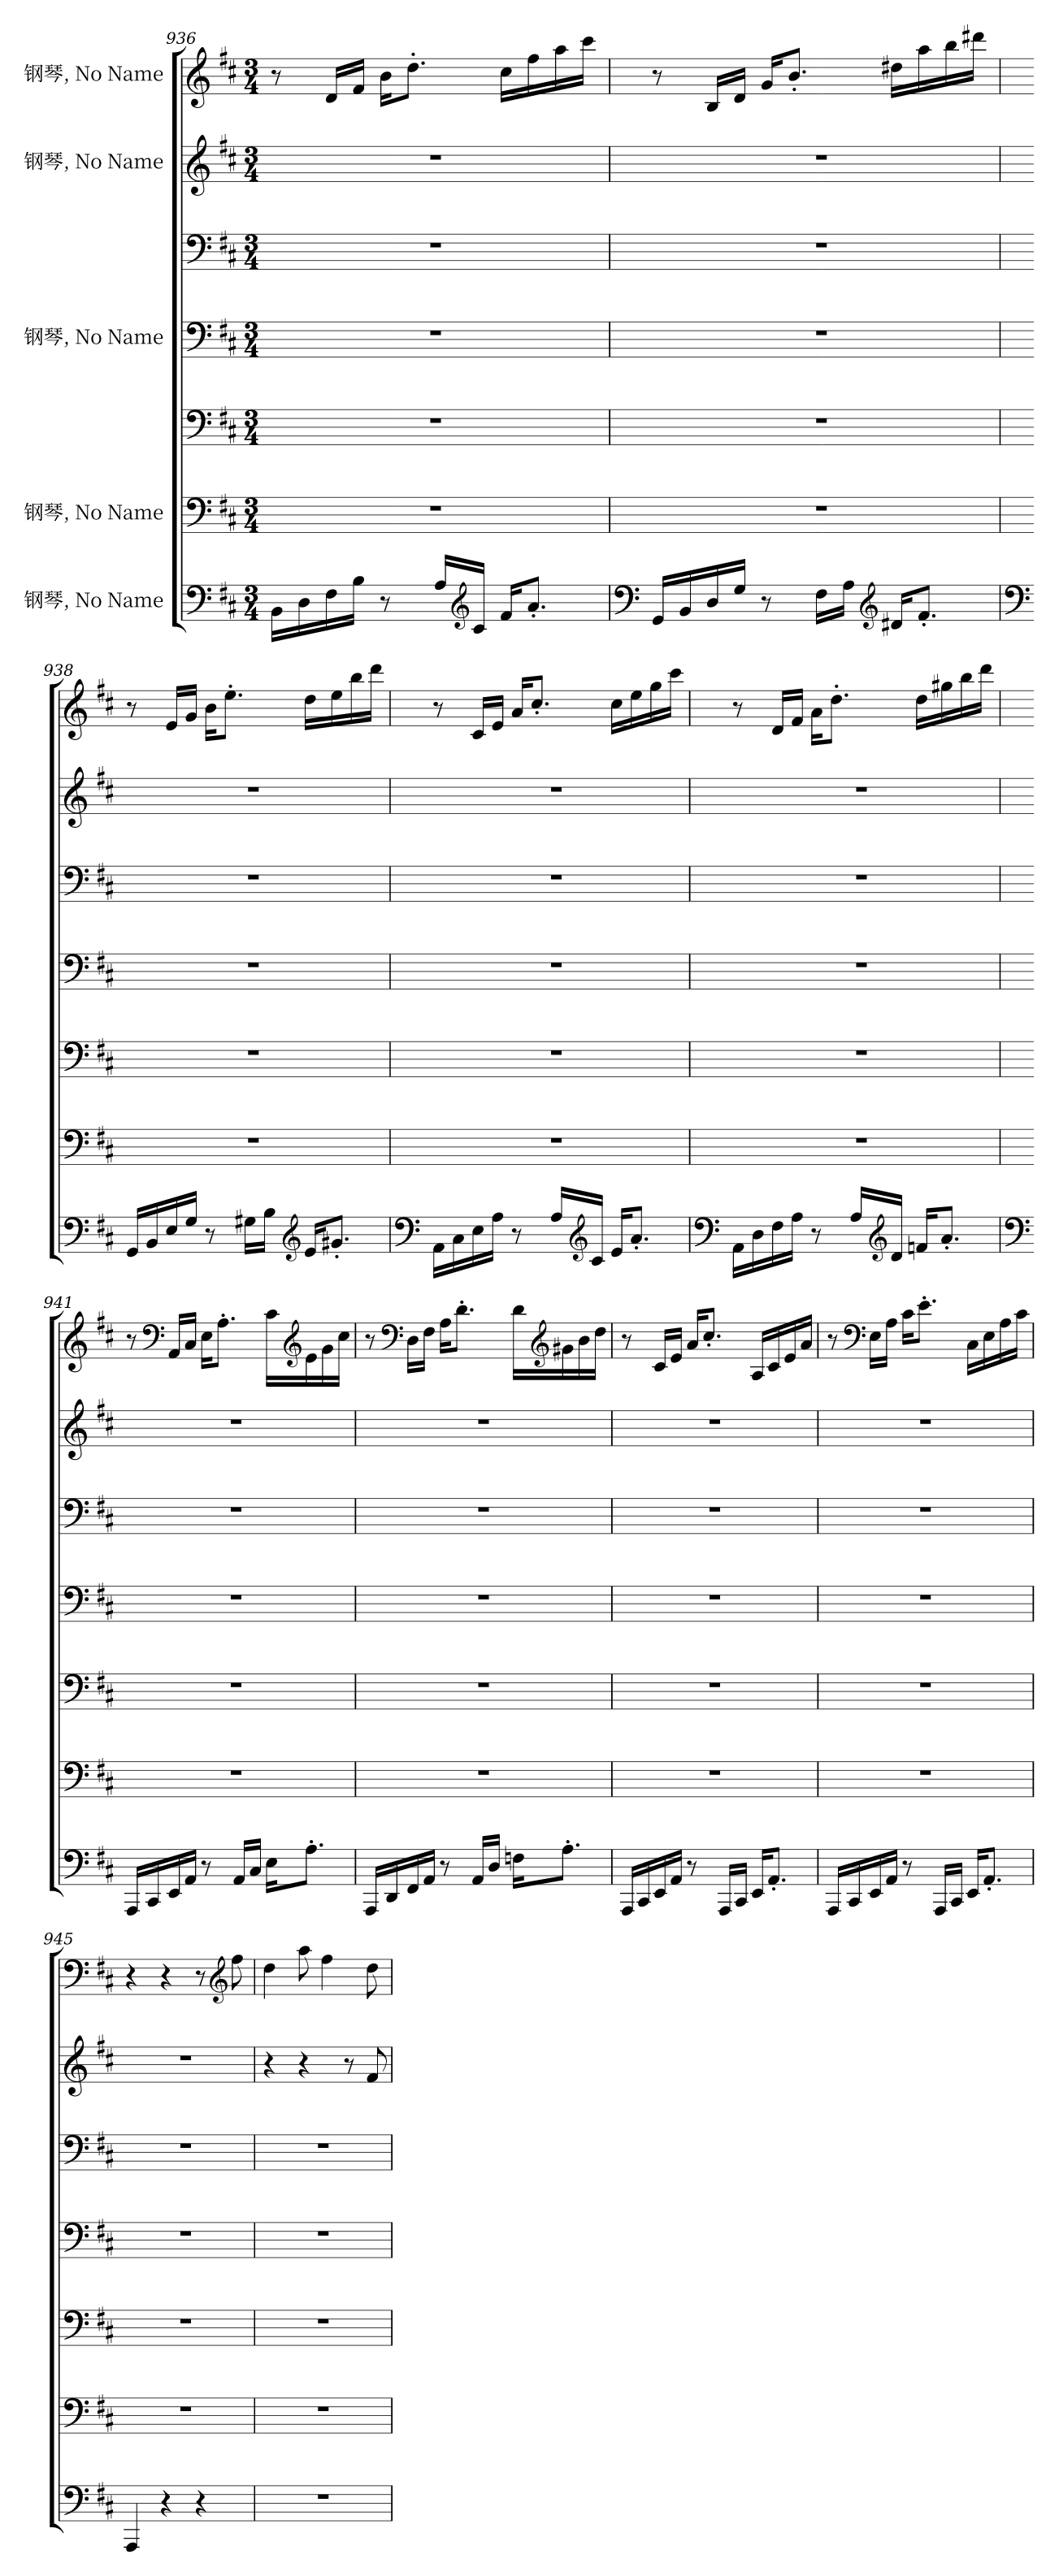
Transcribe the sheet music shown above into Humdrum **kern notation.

**kern	**kern	**kern	**kern	**kern	**kern	**kern
*part5	*part4	*part4	*part3	*part3	*part2	*part1
*staff7	*staff6	*staff5	*staff4	*staff3	*staff2	*staff1
*I"钢琴, No Name	*I"钢琴, No Name	*	*I"钢琴, No Name	*	*I"钢琴, No Name	*I"钢琴, No Name
*clefF4	*clefF4	*clefF4	*clefF4	*clefF4	*clefG2	*clefG2
*k[f#c#]	*k[f#c#]	*k[f#c#]	*k[f#c#]	*k[f#c#]	*k[f#c#]	*k[f#c#]
*M3/4	*M3/4	*M3/4	*M3/4	*M3/4	*M3/4	*M3/4
=936	=936	=936	=936	=936	=936	=936
16BB\LL	2.r	2.r	2.r	2.r	2.r	8r
16D\	.	.	.	.	.	.
16F#\	.	.	.	.	.	16d/LL
16B\JJ	.	.	.	.	.	16f#/JJ
8r	.	.	.	.	.	16b\KL
.	.	.	.	.	.	8.dd'\J
16A/LL	.	.	.	.	.	.
*clefG2	*	*	*	*	*	*
16c#/JJ	.	.	.	.	.	.
16f#/KL	.	.	.	.	.	16cc#\LL
8.a'/J	.	.	.	.	.	16ff#\
.	.	.	.	.	.	16aa\
.	.	.	.	.	.	16ccc#\JJ
!!LO:PB:g=z
=937	=937	=937	=937	=937	=937	=937
*clefF4	*	*	*	*	*	*
16GG/LL	2.r	2.r	2.r	2.r	2.r	8r
16BB/	.	.	.	.	.	.
16D/	.	.	.	.	.	16B/LL
16G/JJ	.	.	.	.	.	16d/JJ
8r	.	.	.	.	.	16g/KL
.	.	.	.	.	.	8.b'/J
16F#\LL	.	.	.	.	.	.
16A\JJ	.	.	.	.	.	.
*clefG2	*	*	*	*	*	*
16d#X/KL	.	.	.	.	.	16dd#X\LL
8.f#'/J	.	.	.	.	.	16aa\
.	.	.	.	.	.	16bb\
.	.	.	.	.	.	16ddd#X\JJ
=938	=938	=938	=938	=938	=938	=938
*clefF4	*	*	*	*	*	*
16GG/LL	2.r	2.r	2.r	2.r	2.r	8r
16BB/	.	.	.	.	.	.
16E/	.	.	.	.	.	16e/LL
16G/JJ	.	.	.	.	.	16g/JJ
8r	.	.	.	.	.	16b\KL
.	.	.	.	.	.	8.ee'\J
16G#X\LL	.	.	.	.	.	.
16B\JJ	.	.	.	.	.	.
*clefG2	*	*	*	*	*	*
16e/KL	.	.	.	.	.	16dd\LL
8.g#X'/J	.	.	.	.	.	16ee\
.	.	.	.	.	.	16bb\
.	.	.	.	.	.	16ddd\JJ
!!LO:PB:g=z
=939	=939	=939	=939	=939	=939	=939
*clefF4	*	*	*	*	*	*
16AA\LL	2.r	2.r	2.r	2.r	2.r	8r
16C#\	.	.	.	.	.	.
16E\	.	.	.	.	.	16c#/LL
16A\JJ	.	.	.	.	.	16e/JJ
8r	.	.	.	.	.	16a/KL
.	.	.	.	.	.	8.cc#'/J
16A/LL	.	.	.	.	.	.
*clefG2	*	*	*	*	*	*
16c#/JJ	.	.	.	.	.	.
16e/KL	.	.	.	.	.	16cc#\LL
8.a'/J	.	.	.	.	.	16ee\
.	.	.	.	.	.	16gg\
.	.	.	.	.	.	16ccc#\JJ
=940	=940	=940	=940	=940	=940	=940
*clefF4	*	*	*	*	*	*
16AA\LL	2.r	2.r	2.r	2.r	2.r	8r
16D\	.	.	.	.	.	.
16F#\	.	.	.	.	.	16d/LL
16A\JJ	.	.	.	.	.	16f#/JJ
8r	.	.	.	.	.	16a\KL
.	.	.	.	.	.	8.dd'\J
16A/LL	.	.	.	.	.	.
*clefG2	*	*	*	*	*	*
16d/JJ	.	.	.	.	.	.
16fn/KL	.	.	.	.	.	16dd\LL
8.a'/J	.	.	.	.	.	16gg#X\
.	.	.	.	.	.	16bb\
.	.	.	.	.	.	16ddd\JJ
!!LO:PB:g=z
=941	=941	=941	=941	=941	=941	=941
*clefF4	*	*	*	*	*	*
16AAA/LL	2.r	2.r	2.r	2.r	2.r	8r
16CC#/	.	.	.	.	.	.
*	*	*	*	*	*	*clefF4
16EE/	.	.	.	.	.	16AA/LL
16AA/JJ	.	.	.	.	.	16C#/JJ
8r	.	.	.	.	.	16E\KL
.	.	.	.	.	.	8.A'\J
16AA/LL	.	.	.	.	.	.
16C#/JJ	.	.	.	.	.	.
16E\KL	.	.	.	.	.	16c#\LL
*	*	*	*	*	*	*clefG2
8.A'\J	.	.	.	.	.	16e\
.	.	.	.	.	.	16g\
.	.	.	.	.	.	16cc#\JJ
=942	=942	=942	=942	=942	=942	=942
16AAA/LL	2.r	2.r	2.r	2.r	2.r	8r
16DD/	.	.	.	.	.	.
*	*	*	*	*	*	*clefF4
16FF#/	.	.	.	.	.	16D\LL
16AA/JJ	.	.	.	.	.	16F#\JJ
8r	.	.	.	.	.	16A\KL
.	.	.	.	.	.	8.d'\J
16AA/LL	.	.	.	.	.	.
16D/JJ	.	.	.	.	.	.
16Fn\KL	.	.	.	.	.	16d\LL
*	*	*	*	*	*	*clefG2
8.A'\J	.	.	.	.	.	16g#X\
.	.	.	.	.	.	16b\
.	.	.	.	.	.	16dd\JJ
!!LO:PB:g=z
=943	=943	=943	=943	=943	=943	=943
16AAA/LL	2.r	2.r	2.r	2.r	2.r	8r
16CC#/	.	.	.	.	.	.
16EE/	.	.	.	.	.	16c#/LL
16AA/JJ	.	.	.	.	.	16e/JJ
8r	.	.	.	.	.	16a/KL
.	.	.	.	.	.	8.cc#'/J
16AAA/LL	.	.	.	.	.	.
16CC#/JJ	.	.	.	.	.	.
16EE/KL	.	.	.	.	.	16A/LL
8.AA'/J	.	.	.	.	.	16c#/
.	.	.	.	.	.	16e/
.	.	.	.	.	.	16a/JJ
=944	=944	=944	=944	=944	=944	=944
16AAA/LL	2.r	2.r	2.r	2.r	2.r	8r
16CC#/	.	.	.	.	.	.
*	*	*	*	*	*	*clefF4
16EE/	.	.	.	.	.	16E\LL
16AA/JJ	.	.	.	.	.	16A\JJ
8r	.	.	.	.	.	16c#\KL
.	.	.	.	.	.	8.e'\J
16AAA/LL	.	.	.	.	.	.
16CC#/JJ	.	.	.	.	.	.
16EE/KL	.	.	.	.	.	16C#\LL
8.AA'/J	.	.	.	.	.	16E\
*	*	*	*	*	*	*MM125
.	.	.	.	.	.	16A\
.	.	.	.	.	.	16c#\JJ
=945	=945	=945	=945	=945	=945	=945
*	*	*	*	*	*	*MM22
4AAA/	2.r	2.r	2.r	2.r	2.r	4r
4r	.	.	.	.	.	4r
4r	.	.	.	.	.	8r
*	*	*	*	*	*	*clefG2
*	*	*	*	*	*	*MM125
.	.	.	.	.	.	8ff#\
=946	=946	=946	=946	=946	=946	=946
2.r	2.r	2.r	2.r	2.r	4r	4dd\
.	.	.	.	.	4r	8aa\
.	.	.	.	.	.	4ff#\
.	.	.	.	.	8r	.
.	.	.	.	.	8f#/	8dd\
=	=	=	=	=	=	=
*-	*-	*-	*-	*-	*-	*-
